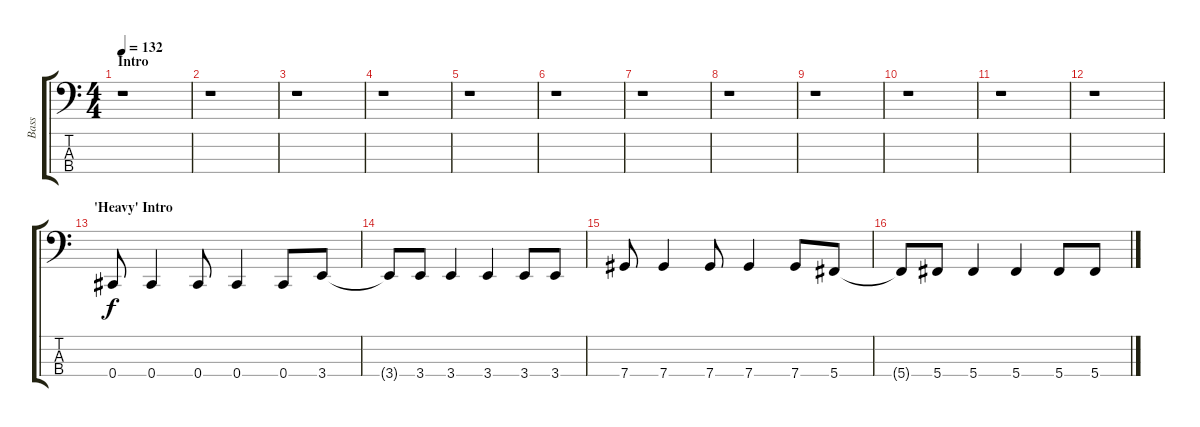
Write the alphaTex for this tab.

\track ("Bass" "Bass") {instrument electricbassfinger}
\staff {score tabs}
\tuning (Gb2 Db2 Ab1 Db1) {hide}
\ts (4 4)
\section ("" "Intro")
\tempo 132
\clef f4
\ks c
r.1{dy f instrument electricbassfinger} |
r.1 |
r.1 |
r.1 |
r.1 |
r.1 |
r.1 |
r.1 |
r.1 |
r.1 |
r.1 |
r.1 |
\section ("" "'Heavy' Intro")
0.4.8 0.4.4 0.4.8 0.4.4 0.4.8 3.4.8 |
3.4{t}.8 3.4.8 3.4.4 3.4.4 3.4.8 3.4.8 |
7.4.8 7.4.4 7.4.8 7.4.4 7.4.8 5.4.8 |
5.4{t}.8 5.4.8 5.4.4 5.4.4 5.4.8 5.4.8
